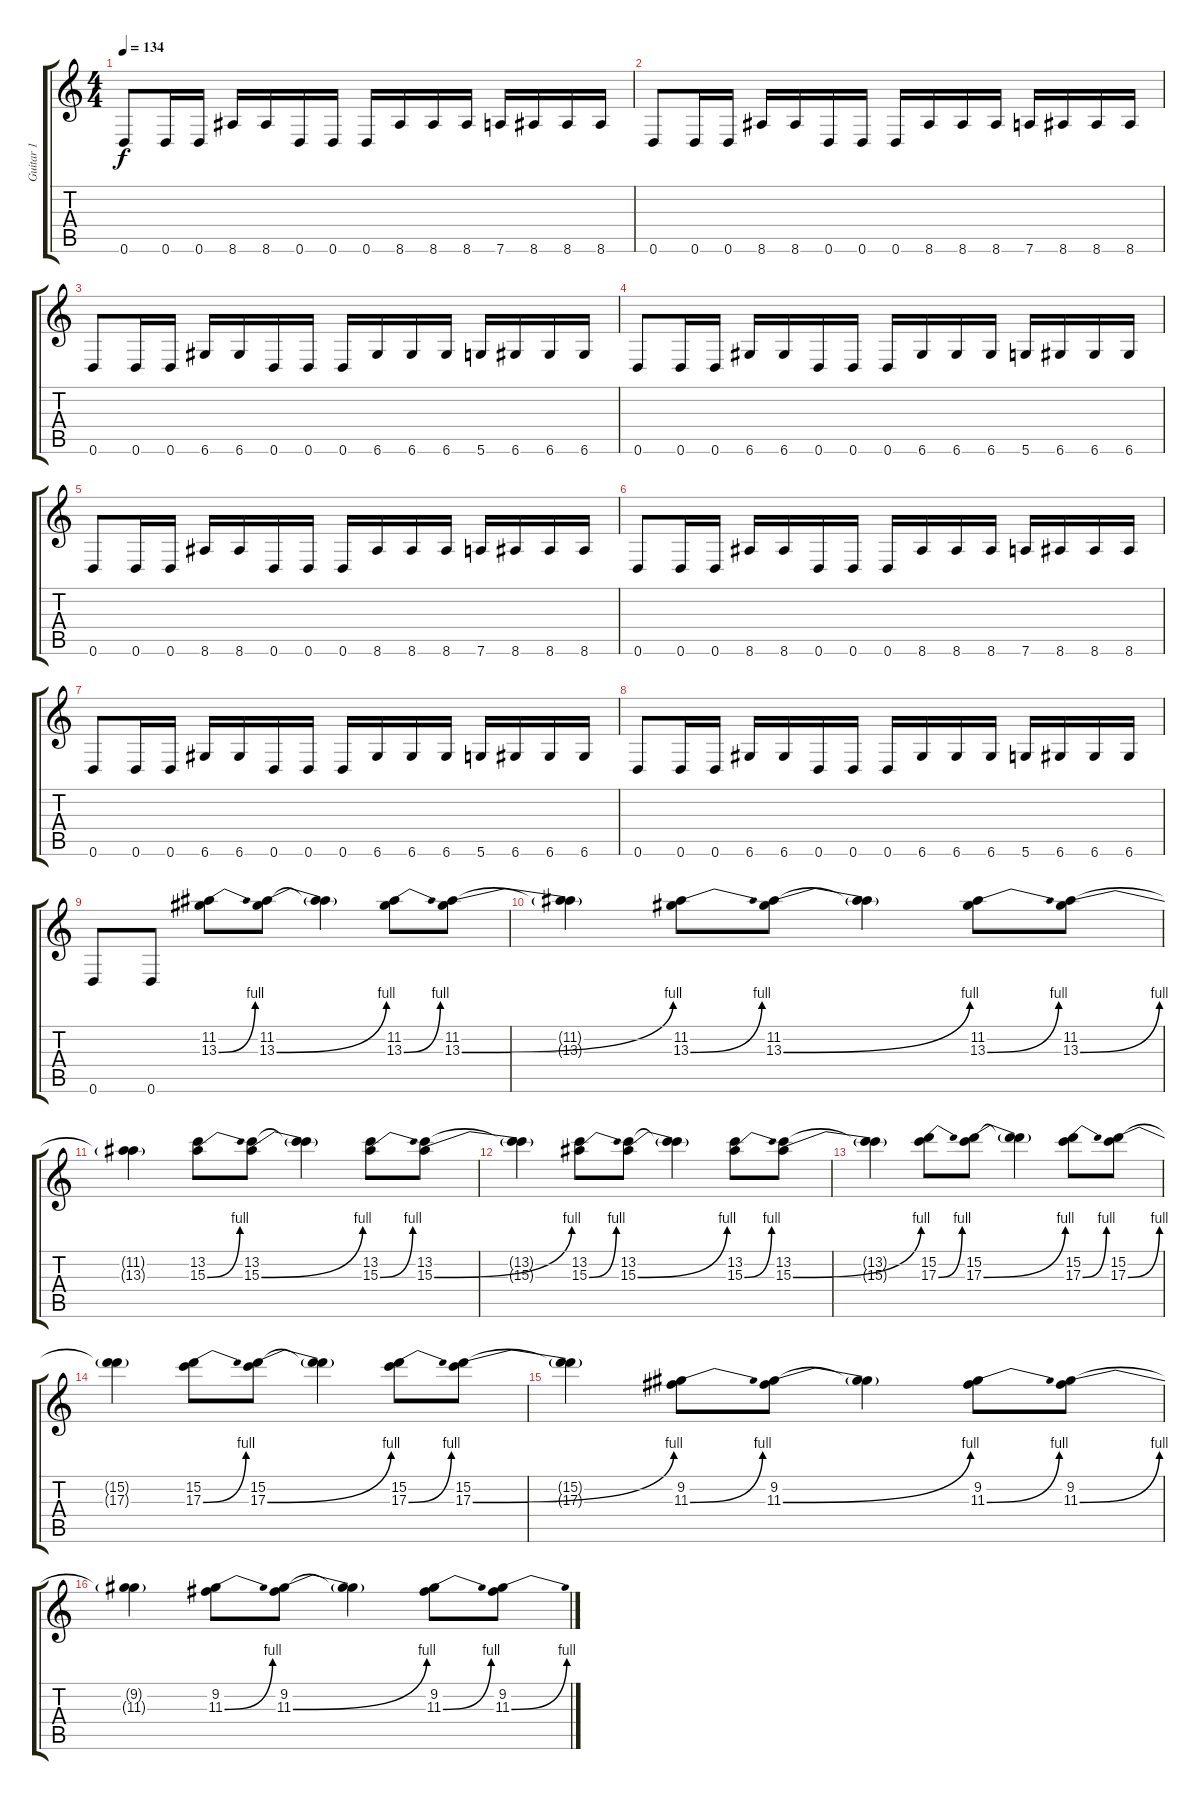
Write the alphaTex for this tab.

\track ("Guitar 1" "Guitar 1") {instrument distortionguitar}
\staff {score tabs}
\tuning (E4 B3 G3 D3 A2 D2) {hide}
\ts (4 4)
\tempo 134
\clef g2
\ks c
0.6.8{dy f} 0.6.16 0.6.16 8.6.16 8.6.16 0.6.16 0.6.16 0.6.16 8.6.16 8.6.16 8.6.16 7.6.16 8.6.16 8.6.16 8.6.16 |
0.6.8 0.6.16 0.6.16 8.6.16 8.6.16 0.6.16 0.6.16 0.6.16 8.6.16 8.6.16 8.6.16 7.6.16 8.6.16 8.6.16 8.6.16 |
0.6.8 0.6.16 0.6.16 6.6.16 6.6.16 0.6.16 0.6.16 0.6.16 6.6.16 6.6.16 6.6.16 5.6.16 6.6.16 6.6.16 6.6.16 |
0.6.8 0.6.16 0.6.16 6.6.16 6.6.16 0.6.16 0.6.16 0.6.16 6.6.16 6.6.16 6.6.16 5.6.16 6.6.16 6.6.16 6.6.16 |
0.6.8 0.6.16 0.6.16 8.6.16 8.6.16 0.6.16 0.6.16 0.6.16 8.6.16 8.6.16 8.6.16 7.6.16 8.6.16 8.6.16 8.6.16 |
0.6.8 0.6.16 0.6.16 8.6.16 8.6.16 0.6.16 0.6.16 0.6.16 8.6.16 8.6.16 8.6.16 7.6.16 8.6.16 8.6.16 8.6.16 |
0.6.8 0.6.16 0.6.16 6.6.16 6.6.16 0.6.16 0.6.16 0.6.16 6.6.16 6.6.16 6.6.16 5.6.16 6.6.16 6.6.16 6.6.16 |
0.6.8 0.6.16 0.6.16 6.6.16 6.6.16 0.6.16 0.6.16 0.6.16 6.6.16 6.6.16 6.6.16 5.6.16 6.6.16 6.6.16 6.6.16 |
0.6.8 0.6.8 (11.2 13.3{be (bend 0 0 60 4)}).8 (11.2 13.3{be (bend 0 0 60 4)}).8 (11.2{t} 13.3{t}).4 (11.2 13.3{be (bend 0 0 60 4)}).8 (11.2 13.3{be (bend 0 0 60 4)}).8 |
(11.2{t} 13.3{t}).4 (11.2 13.3{be (bend 0 0 60 4)}).8 (11.2 13.3{be (bend 0 0 60 4)}).8 (11.2{t} 13.3{t}).4 (11.2 13.3{be (bend 0 0 60 4)}).8 (11.2 13.3{be (bend 0 0 60 4)}).8 |
(11.2{t} 13.3{t}).4 (13.2 15.3{be (bend 0 0 60 4)}).8 (13.2 15.3{be (bend 0 0 60 4)}).8 (13.2{t} 15.3{t}).4 (13.2 15.3{be (bend 0 0 60 4)}).8 (13.2 15.3{be (bend 0 0 60 4)}).8 |
(13.2{t} 15.3{t}).4 (13.2 15.3{be (bend 0 0 60 4)}).8 (13.2 15.3{be (bend 0 0 60 4)}).8 (13.2{t} 15.3{t}).4 (13.2 15.3{be (bend 0 0 60 4)}).8 (13.2 15.3{be (bend 0 0 60 4)}).8 |
(13.2{t} 15.3{t}).4 (15.2 17.3{be (bend 0 0 60 4)}).8 (15.2 17.3{be (bend 0 0 60 4)}).8 (15.2{t} 17.3{t}).4 (15.2 17.3{be (bend 0 0 60 4)}).8 (15.2 17.3{be (bend 0 0 60 4)}).8 |
(15.2{t} 17.3{t}).4 (15.2 17.3{be (bend 0 0 60 4)}).8 (15.2 17.3{be (bend 0 0 60 4)}).8 (15.2{t} 17.3{t}).4 (15.2 17.3{be (bend 0 0 60 4)}).8 (15.2 17.3{be (bend 0 0 60 4)}).8 |
(15.2{t} 17.3{t}).4 (9.2 11.3{be (bend 0 0 60 4)}).8 (9.2 11.3{be (bend 0 0 60 4)}).8 (9.2{t} 11.3{t}).4 (9.2 11.3{be (bend 0 0 60 4)}).8 (9.2 11.3{be (bend 0 0 60 4)}).8 |
(9.2{t} 11.3{t}).4 (9.2 11.3{be (bend 0 0 60 4)}).8 (9.2 11.3{be (bend 0 0 60 4)}).8 (9.2{t} 11.3{t}).4 (9.2 11.3{be (bend 0 0 60 4)}).8 (9.2 11.3{be (bend 0 0 60 4)}).8
